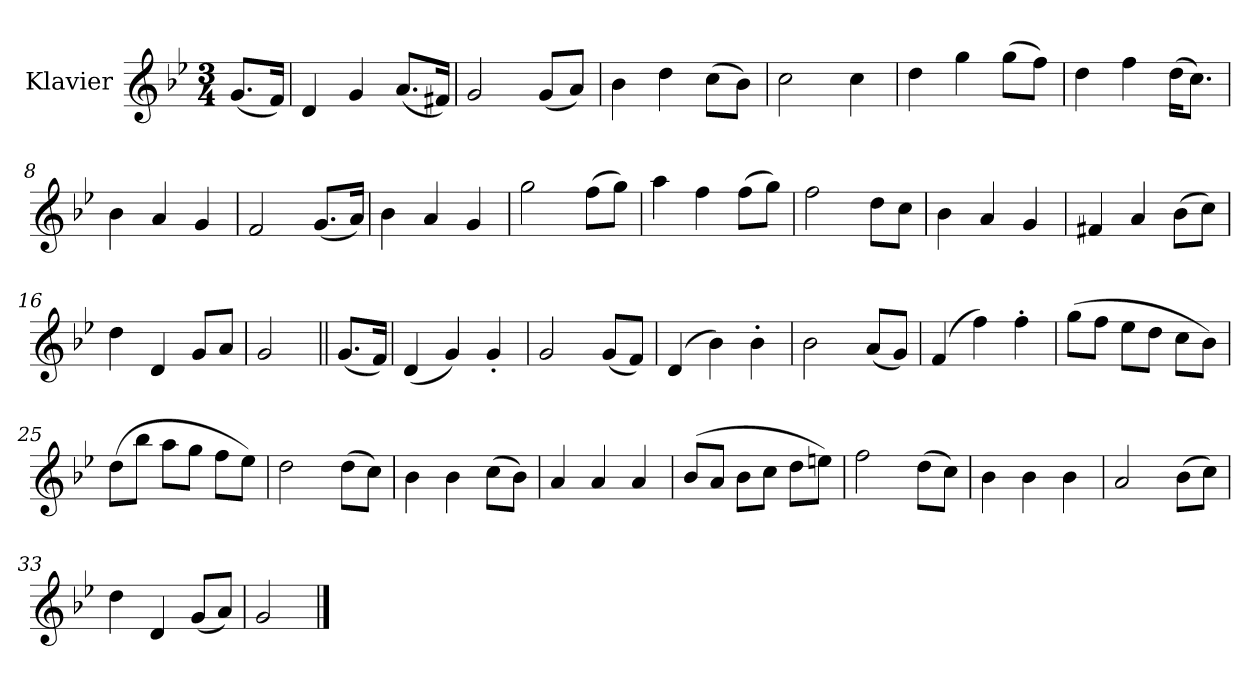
**kern
*part1
*staff1
*I"Klavier
*I'Klav.
*clefG2
*k[b-e-]
*M3/4
=1
(<8.g/L
16f/Jk)
=2
4d/
4g/
(<8.a/L
16f#X/Jk)
=3
2g/
(<8g/L
8a/J)
=4
4b-\
4dd\
(>8cc\L
8b-\J)
=5
2cc\
4cc\
=6
4dd\
4gg\
(>8gg\L
8ff\J)
=7
4dd\
4ff\
(>16dd\KL
8.cc\J)
=8
4b-\
4a/
4g/
=9
2f/
(<8.g/L
16a/Jk)
=10
4b-\
4a/
4g/
=11
2gg\
(>8ff\L
8gg\J)
=12
4aa\
4ff\
(>8ff\L
8gg\J)
=13
2ff\
8dd\L
8cc\J
=14
4b-\
4a/
4g/
=15
4f#X/
4a/
(>8b-\L
8cc\J)
=16
4dd\
4d/
8g/L
8a/J
=17
2g/
=18||
(<8.g/L
16f/Jk)
=19
(<4d/
4g/)
4g'/
=20
2g/
(<8g/L
8f/J)
=21
(>4d/
4b-\)
4b-'\
=22
2b-\
(<8a/L
8g/J)
=23
(>4f/
4ff\)
4ff'\
=24
(>8gg\L
8ff\J
8ee-\L
8dd\J
8cc\L
8b-\J)
=25
(>8dd\L
8bb-\J
8aa\L
8gg\J
8ff\L
8ee-\J)
=26
2dd\
(>8dd\L
8cc\J)
=27
4b-\
4b-\
(>8cc\L
8b-\J)
=28
4a/
4a/
4a/
=29
(>8b-/L
8a/J
8b-\L
8cc\J
8dd\L
8een\J)
=30
2ff\
(>8dd\L
8cc\J)
=31
4b-\
4b-\
4b-\
=32
2a/
(>8b-\L
8cc\J)
=33
4dd\
4d/
(<8g/L
8a/J)
=34
2g/
==
*-
